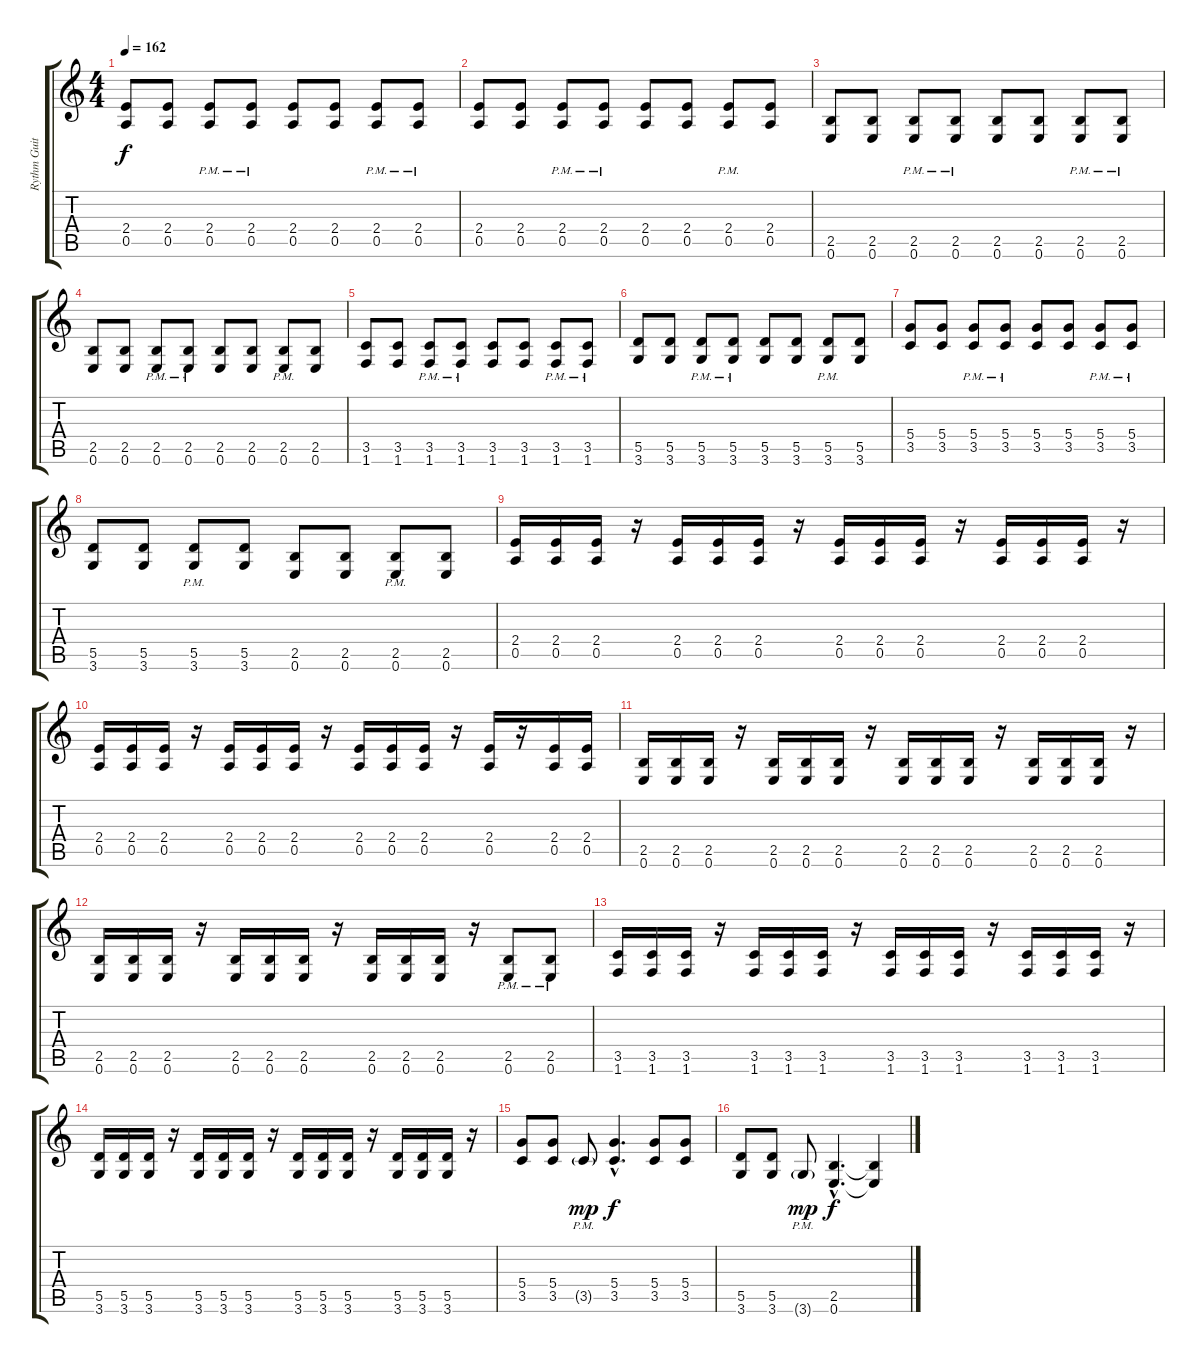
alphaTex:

\track ("Rythm Guitar" "Rythm Guit") {instrument distortionguitar}
\staff {score tabs}
\tuning (E4 B3 G3 D3 A2 E2) {hide}
\ts (4 4)
\tempo 162
\clef g2
\ks c
(2.4 0.5).8{dy f instrument distortionguitar} (2.4 0.5).8 (2.4{pm} 0.5{pm}).8 (2.4{pm} 0.5{pm}).8 (2.4 0.5).8 (2.4 0.5).8 (2.4{pm} 0.5{pm}).8 (2.4{pm} 0.5{pm}).8 |
(2.4 0.5).8 (2.4 0.5).8 (2.4{pm} 0.5{pm}).8 (2.4{pm} 0.5{pm}).8 (2.4 0.5).8 (2.4 0.5).8 (2.4{pm} 0.5{pm}).8 (2.4 0.5).8 |
(2.5 0.6).8 (2.5 0.6).8 (2.5{pm} 0.6{pm}).8 (2.5{pm} 0.6{pm}).8 (2.5 0.6).8 (2.5 0.6).8 (2.5{pm} 0.6{pm}).8 (2.5{pm} 0.6{pm}).8 |
(2.5 0.6).8 (2.5 0.6).8 (2.5{pm} 0.6{pm}).8 (2.5{pm} 0.6{pm}).8 (2.5 0.6).8 (2.5 0.6).8 (2.5{pm} 0.6{pm}).8 (2.5 0.6).8 |
(3.5 1.6).8 (3.5 1.6).8 (3.5{pm} 1.6{pm}).8 (3.5{pm} 1.6{pm}).8 (3.5 1.6).8 (3.5 1.6).8 (3.5{pm} 1.6{pm}).8 (3.5{pm} 1.6{pm}).8 |
(5.5 3.6).8 (5.5 3.6).8 (5.5{pm} 3.6{pm}).8 (5.5{pm} 3.6{pm}).8 (5.5 3.6).8 (5.5 3.6).8 (5.5{pm} 3.6{pm}).8 (5.5 3.6).8 |
(5.4 3.5).8 (5.4 3.5).8 (5.4{pm} 3.5{pm}).8 (5.4{pm} 3.5{pm}).8 (5.4 3.5).8 (5.4 3.5).8 (5.4{pm} 3.5{pm}).8 (5.4{pm} 3.5{pm}).8 |
(5.5 3.6).8 (5.5 3.6).8 (5.5{pm} 3.6{pm}).8 (5.5 3.6).8 (2.5 0.6).8 (2.5 0.6).8 (2.5{pm} 0.6{pm}).8 (2.5 0.6).8 |
(2.4 0.5).16 (2.4 0.5).16 (2.4 0.5).16 r.16 (2.4 0.5).16 (2.4 0.5).16 (2.4 0.5).16 r.16 (2.4 0.5).16 (2.4 0.5).16 (2.4 0.5).16 r.16 (2.4 0.5).16 (2.4 0.5).16 (2.4 0.5).16 r.16 |
(2.4 0.5).16 (2.4 0.5).16 (2.4 0.5).16 r.16 (2.4 0.5).16 (2.4 0.5).16 (2.4 0.5).16 r.16 (2.4 0.5).16 (2.4 0.5).16 (2.4 0.5).16 r.16 (2.4 0.5).16 r.16 (2.4 0.5).16 (2.4 0.5).16 |
(2.5 0.6).16 (2.5 0.6).16 (2.5 0.6).16 r.16 (2.5 0.6).16 (2.5 0.6).16 (2.5 0.6).16 r.16 (2.5 0.6).16 (2.5 0.6).16 (2.5 0.6).16 r.16 (2.5 0.6).16 (2.5 0.6).16 (2.5 0.6).16 r.16 |
(2.5 0.6).16 (2.5 0.6).16 (2.5 0.6).16 r.16 (2.5 0.6).16 (2.5 0.6).16 (2.5 0.6).16 r.16 (2.5 0.6).16 (2.5 0.6).16 (2.5 0.6).16 r.16 (2.5{pm} 0.6{pm}).8 (2.5{pm} 0.6{pm}).8 |
(3.5 1.6).16 (3.5 1.6).16 (3.5 1.6).16 r.16 (3.5 1.6).16 (3.5 1.6).16 (3.5 1.6).16 r.16 (3.5 1.6).16 (3.5 1.6).16 (3.5 1.6).16 r.16 (3.5 1.6).16 (3.5 1.6).16 (3.5 1.6).16 r.16 |
(5.5 3.6).16 (5.5 3.6).16 (5.5 3.6).16 r.16 (5.5 3.6).16 (5.5 3.6).16 (5.5 3.6).16 r.16 (5.5 3.6).16 (5.5 3.6).16 (5.5 3.6).16 r.16 (5.5 3.6).16 (5.5 3.6).16 (5.5 3.6).16 r.16 |
(5.4 3.5).8 (5.4 3.5).8 3.5{g pm}.8{dy mp} (5.4{hac} 3.5{hac}).4{d dy f} (5.4 3.5).8 (5.4 3.5).8 |
(5.5 3.6).8 (5.5 3.6).8 3.6{g pm}.8{dy mp} (2.5{hac} 0.6{hac}).4{d dy f} (2.5{t} 0.6{t}).4
